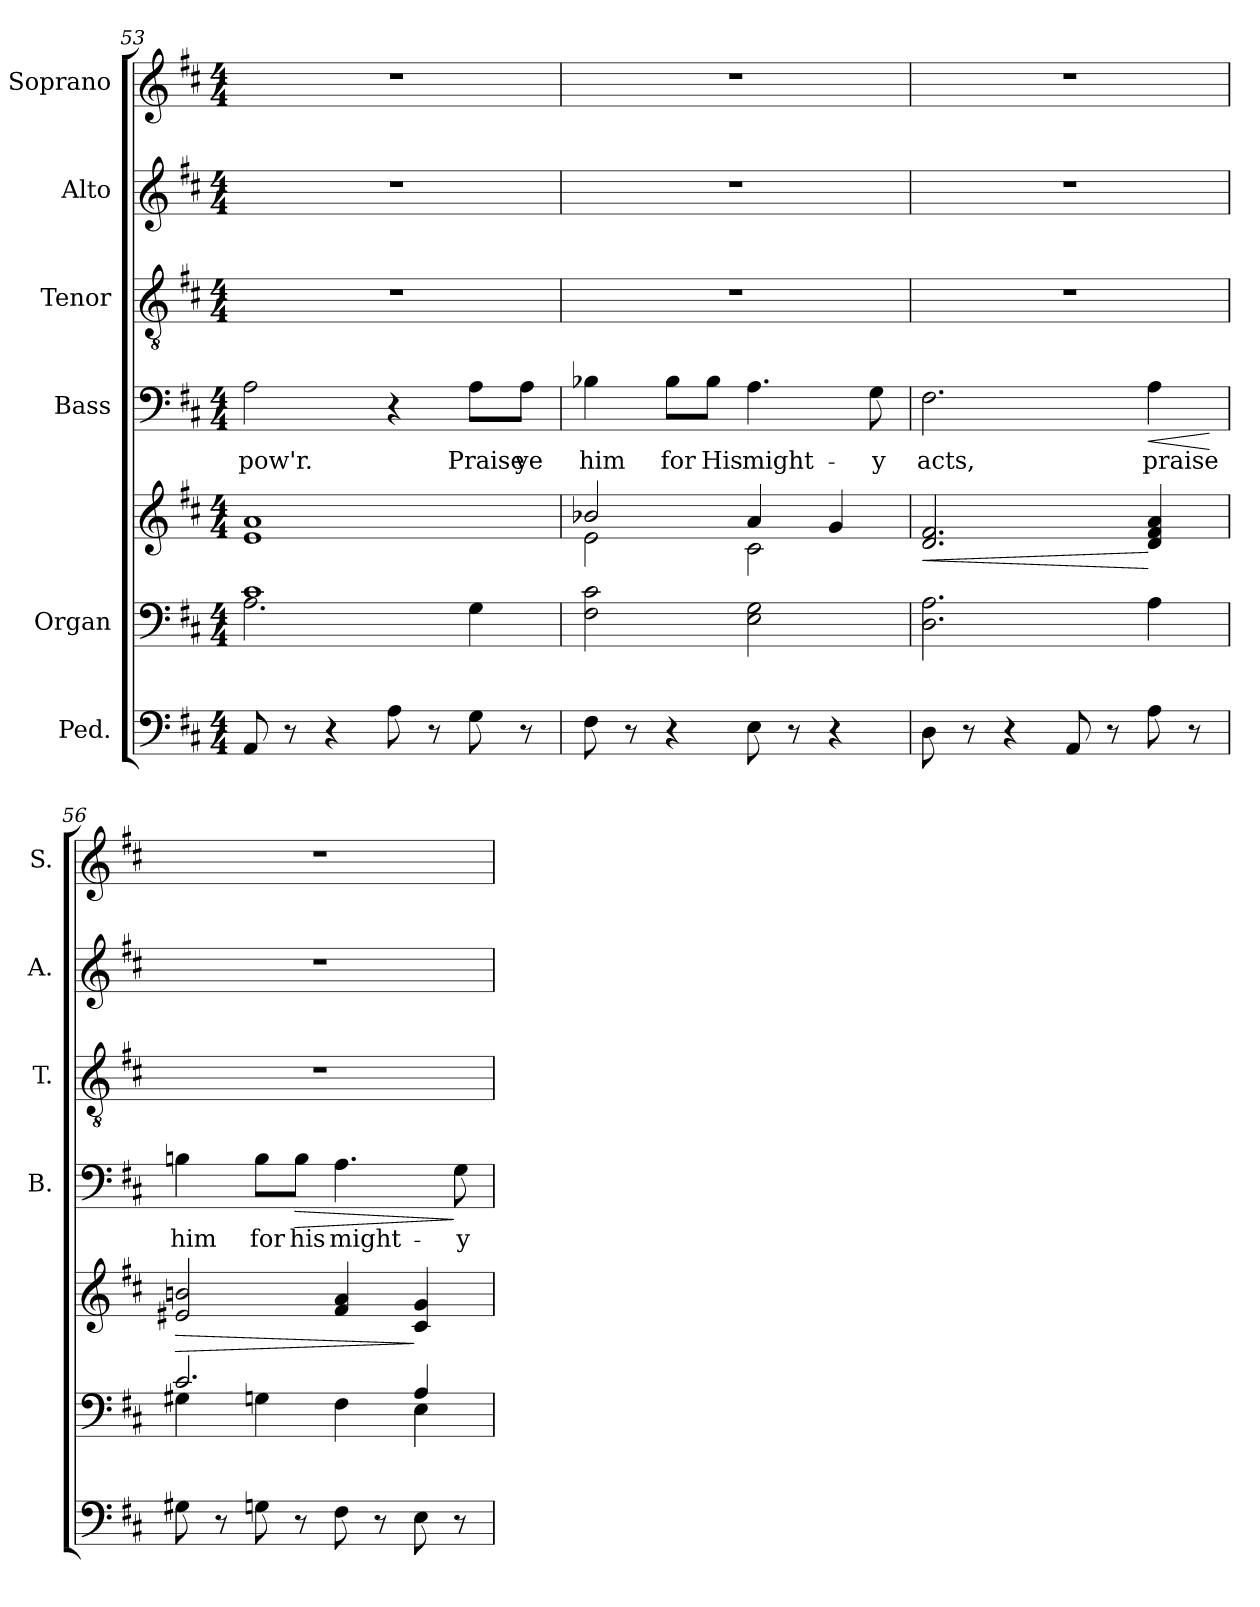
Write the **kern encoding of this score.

**kern	**kern	**kern	**dynam	**kern	**text	**dynam	**kern	**kern	**kern
*part6	*part5	*part5	*part5	*part4	*part4	*part4	*part3	*part2	*part1
*staff7	*staff6	*staff5	*staff5/6	*staff4	*staff4	*staff4	*staff3	*staff2	*staff1
*I"Ped.	*I"Organ	*	*	*I"Bass	*	*	*I"Tenor	*I"Alto	*I"Soprano
*	*	*	*	*I'B.	*	*	*I'T.	*I'A.	*I'S.
!!LO:LB:g=z
*clefF4	*clefF4	*clefG2	*	*clefF4	*	*	*clefGv2	*clefG2	*clefG2
*	*	*	*	*	*	*	*ITrd7c12	*	*
*k[f#c#]	*k[f#c#]	*k[f#c#]	*	*k[f#c#]	*	*	*k[f#c#]	*k[f#c#]	*k[f#c#]
*D:	*D:	*D:	*	*D:	*	*	*D:	*D:	*D:
*M4/4	*M4/4	*M4/4	*	*M4/4	*	*	*M4/4	*M4/4	*M4/4
=53	=53	=53	=53	=53	=53	=53	=53	=53	=53
*	*^	*	*	*	*	*	*	*	*
!	!	!	!	!	!	!LO:LY:b:color=#000000	!	!	!	!
8AAi/	1c#i	2.Ai\	1ei 1ai	.	2Ai\	pow'r.	.	1r	1r	1r
8r	.	.	.	.	.	.	.	.	.	.
4r	.	.	.	.	.	.	.	.	.	.
8Ai\	.	.	.	.	4r	.	.	.	.	.
8r	.	.	.	.	.	.	.	.	.	.
!	!	!	!	!	!	!LO:LY:b:color=#000000	!	!	!	!
8Gi\	.	4Gi\	.	.	8Ai\L	Praise	.	.	.	.
!	!	!	!	!	!	!LO:LY:b:color=#000000	!	!	!	!
8r	.	.	.	.	8Ai\J	ye	.	.	.	.
*	*v	*v	*	*	*	*	*	*	*	*
=54	=54	=54	=54	=54	=54	=54	=54	=54	=54
*	*	*^	*	*	*	*	*	*	*
!	!	!	!	!	!	!LO:LY:b:color=#000000	!	!	!	!
8F#i\	2F#i\ 2c#i	2b-Xi/	2ei\	.	4B-Xi\	him	.	1r	1r	1r
8r	.	.	.	.	.	.	.	.	.	.
!	!	!	!	!	!	!LO:LY:b:color=#000000	!	!	!	!
4r	.	.	.	.	8B-i\L	for	.	.	.	.
!	!	!	!	!	!	!LO:LY:b:color=#000000	!	!	!	!
.	.	.	.	.	8B-i\J	His	.	.	.	.
!	!	!	!	!	!	!LO:LY:b:color=#000000	!	!	!	!
8Ei\	2Ei\ 2Gi	4ai/	2c#i\	.	4.Ai\	might-	.	.	.	.
8r	.	.	.	.	.	.	.	.	.	.
4r	.	4gi/	.	.	.	.	.	.	.	.
!	!	!	!	!	!	!LO:LY:b:color=#000000	!	!	!	!
.	.	.	.	.	8Gi\	-y	.	.	.	.
*	*	*v	*v	*	*	*	*	*	*	*
=55	=55	=55	=55	=55	=55	=55	=55	=55	=55
!	!	!	!LO:HP:b	!	!	!	!	!	!
!	!	!	!	!	!LO:LY:b:color=#000000	!	!	!	!
8Di\	2.Di\ 2.Ai	2.di/ 2.f#i	<	2.F#i\	acts,	.	1r	1r	1r
8r	.	.	.	.	.	.	.	.	.
4r	.	.	.	.	.	.	.	.	.
8AAi/	.	.	.	.	.	.	.	.	.
8r	.	.	.	.	.	.	.	.	.
!	!	!	!	!	!LO:LY:b:color=#000000	!LO:HP:b	!	!	!
8Ai\	4Ai\	4di/ 4f#i 4ai	[	4Ai\	praise	<	.	.	.
8r	.	.	.	.	.	.	.	.	.
.	.	.	.	.	.	[	.	.	.
=56	=56	=56	=56	=56	=56	=56	=56	=56	=56
*	*^	*	*	*	*	*	*	*	*
!	!	!	!	!LO:HP:b	!	!	!	!	!	!
!	!	!	!	!	!	!LO:LY:b:color=#000000	!	!	!	!
8G#Xi\	2.c#i/	4G#Xi\	2e#Xi/ 2bni	>	4Bni\	him	.	1r	1r	1r
8r	.	.	.	.	.	.	.	.	.	.
!	!	!	!	!	!	!LO:LY:b:color=#000000	!	!	!	!
8Gni\	.	4Gni\	.	.	8Bi\L	for	.	.	.	.
!	!	!	!	!	!	!LO:LY:b:color=#000000	!LO:HP:b	!	!	!
8r	.	.	.	.	8Bi\J	his	>	.	.	.
!	!	!	!	!	!	!LO:LY:b:color=#000000	!	!	!	!
8F#i\	.	4F#i\	4f#i/ 4ai	.	4.Ai\	might-	.	.	.	.
8r	.	.	.	.	.	.	.	.	.	.
8Ei\	4Ai/	4Ei\	4c#i/ 4gi	]	.	.	.	.	.	.
!	!	!	!	!	!	!LO:LY:b:color=#000000	!	!	!	!
8r	.	.	.	.	8Gi\	-y	]	.	.	.
*	*v	*v	*	*	*	*	*	*	*	*
=	=	=	=	=	=	=	=	=	=
*-	*-	*-	*-	*-	*-	*-	*-	*-	*-
